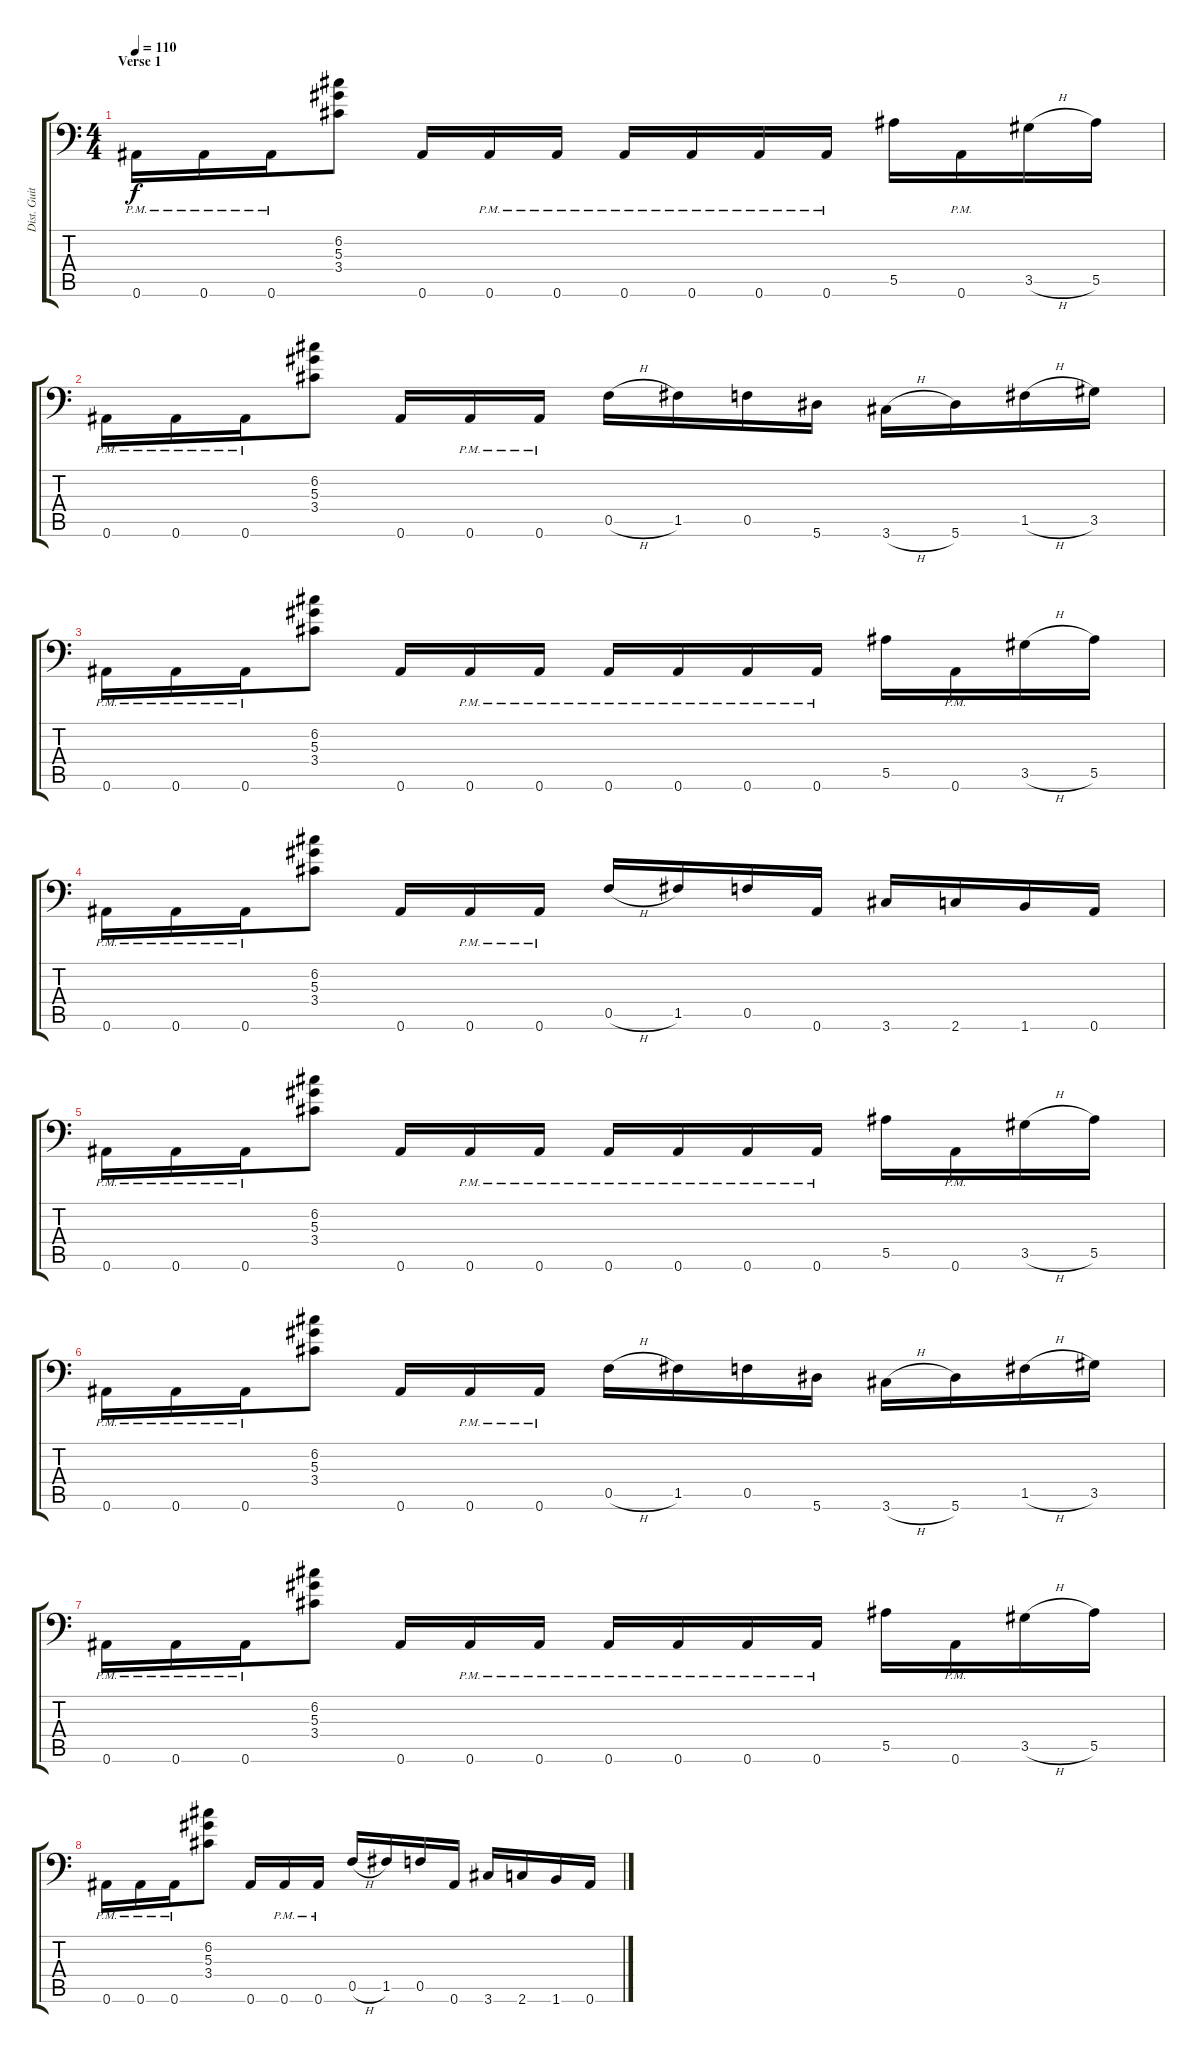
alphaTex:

\track ("Dist. Guitar Rythm 1" "Dist. Guit") {instrument distortionguitar}
\staff {score tabs}
\tuning (C4 G3 Eb3 Bb2 F2 Bb1) {hide}
\ts (4 4)
\section ("" "Verse 1")
\tempo 110
\clef f4
\ks c
0.6{pm}.16{dy f volume 13} 0.6{pm}.16 0.6{pm}.16 (6.2 5.3 3.4).8 0.6.16 0.6{pm}.16 0.6{pm}.16 0.6{pm}.16 0.6{pm}.16 0.6{pm}.16 0.6{pm}.16 5.5.16 0.6{pm}.16 3.5{h}.16 5.5.16 |
0.6{pm}.16 0.6{pm}.16{beam merge} 0.6{pm}.16 (6.2 5.3 3.4).8 0.6.16 0.6{pm}.16 0.6{pm}.16 0.5{h}.16 1.5.16 0.5.16 5.6.16 3.6{h}.16 5.6.16 1.5{h}.16 3.5.16 |
0.6{pm}.16 0.6{pm}.16 0.6{pm}.16 (6.2 5.3 3.4).8 0.6.16 0.6{pm}.16 0.6{pm}.16 0.6{pm}.16 0.6{pm}.16 0.6{pm}.16 0.6{pm}.16 5.5.16 0.6{pm}.16 3.5{h}.16 5.5.16 |
0.6{pm}.16 0.6{pm}.16{beam merge} 0.6{pm}.16 (6.2 5.3 3.4).8 0.6.16 0.6{pm}.16 0.6{pm}.16 0.5{h}.16 1.5.16 0.5.16 0.6.16 3.6.16 2.6.16 1.6.16 0.6.16 |
0.6{pm}.16 0.6{pm}.16 0.6{pm}.16 (6.2 5.3 3.4).8 0.6.16 0.6{pm}.16 0.6{pm}.16 0.6{pm}.16 0.6{pm}.16 0.6{pm}.16 0.6{pm}.16 5.5.16 0.6{pm}.16 3.5{h}.16 5.5.16 |
0.6{pm}.16 0.6{pm}.16{beam merge} 0.6{pm}.16 (6.2 5.3 3.4).8 0.6.16 0.6{pm}.16 0.6{pm}.16 0.5{h}.16 1.5.16 0.5.16 5.6.16 3.6{h}.16 5.6.16 1.5{h}.16 3.5.16 |
0.6{pm}.16 0.6{pm}.16 0.6{pm}.16 (6.2 5.3 3.4).8 0.6.16 0.6{pm}.16 0.6{pm}.16 0.6{pm}.16 0.6{pm}.16 0.6{pm}.16 0.6{pm}.16 5.5.16 0.6{pm}.16 3.5{h}.16 5.5.16 |
0.6{pm}.16 0.6{pm}.16{beam merge} 0.6{pm}.16 (6.2 5.3 3.4).8 0.6.16 0.6{pm}.16 0.6{pm}.16 0.5{h}.16 1.5.16 0.5.16 0.6.16 3.6.16 2.6.16 1.6.16 0.6.16
